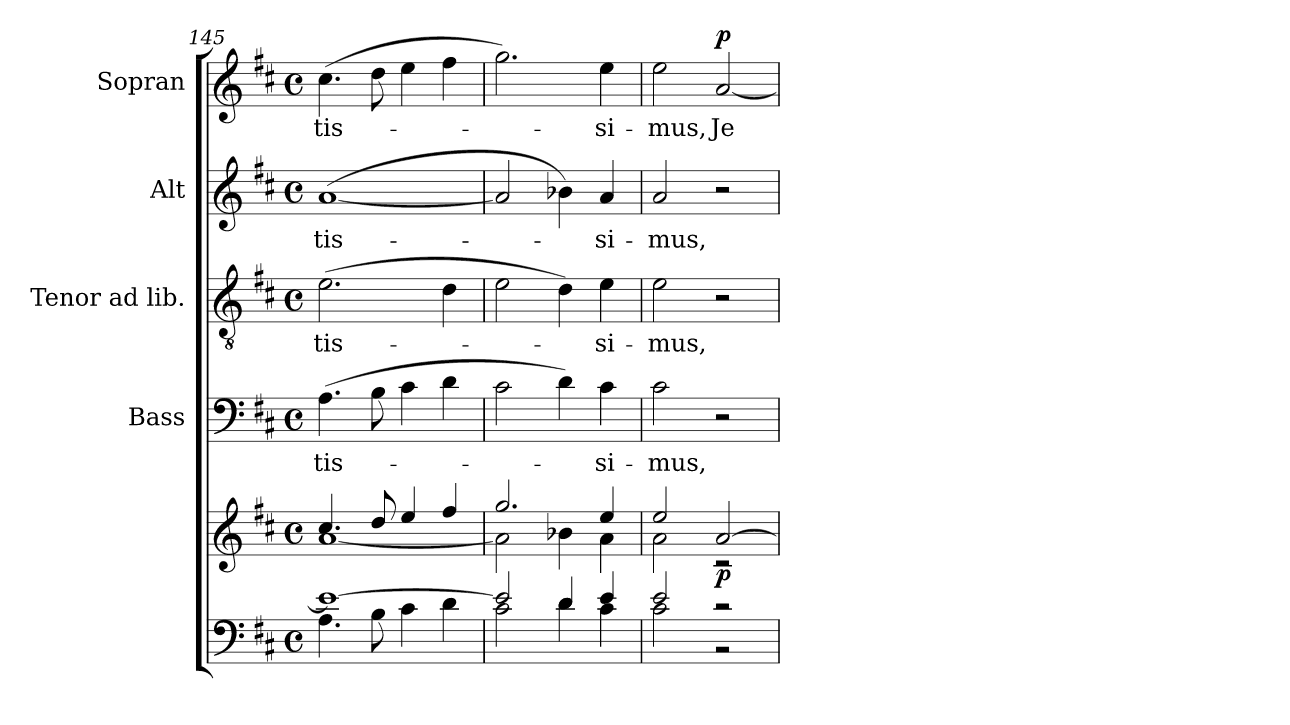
**kern	**kern	**dynam	**kern	**text	**kern	**text	**kern	**text	**kern	**text	**dynam
*part5	*part5	*part5	*part4	*part4	*part3	*part3	*part2	*part2	*part1	*part1	*part1
*staff6	*staff5	*staff5/6	*staff4	*staff4	*staff3	*staff3	*staff2	*staff2	*staff1	*staff1	*staff1
*	*	*	*I"Bass	*	*I"Tenor ad lib.	*	*I"Alt	*	*I"Sopran	*	*
*	*	*	*I'B.	*	*I'T.	*	*I'A.	*	*I'S.	*	*
*clefF4	*clefG2	*	*clefF4	*	*clefGv2	*	*clefG2	*	*clefG2	*	*
*k[f#c#]	*k[f#c#]	*	*k[f#c#]	*	*k[f#c#]	*	*k[f#c#]	*	*k[f#c#]	*	*
*D:	*D:	*	*D:	*	*D:	*	*D:	*	*D:	*	*
*M4/4	*M4/4	*	*M4/4	*	*M4/4	*	*M4/4	*	*M4/4	*	*
*met(c)	*met(c)	*	*met(c)	*	*met(c)	*	*met(c)	*	*met(c)	*	*
=145	=145	=145	=145	=145	=145	=145	=145	=145	=145	=145	=145
*^	*^	*	*	*	*	*	*	*	*	*	*
!	!	!	!	!	!	!LO:LY:b	!	!LO:LY:b	!	!LO:LY:b	!	!LO:LY:b	!
1e_	4.A\	4.cc#/	[<1a	.	(>4.A\	-tis-	(>2.e\	-tis-	(>[1a	-tis-	(>4.cc#\	-tis-	.
.	8B\	8dd/	.	.	8B\	.	.	.	.	.	8dd\	.	.
.	4c#\	4ee/	.	.	4c#\	.	.	.	.	.	4ee\	.	.
.	4d\	4ff#/	.	.	4d\	.	4d\	.	.	.	4ff#\	.	.
!!LO:LB:g=z
=146	=146	=146	=146	=146	=146	=146	=146	=146	=146	=146	=146	=146	=146
2e/]	2c#\	2.gg/	2a\]	.	2c#\	.	2e\	.	2a/]	.	2.gg\)	.	.
4d/	4d\	.	4b-X\	.	4d\)	.	4d\)	.	4b-X\)	.	.	.	.
!	!	!	!	!	!	!LO:LY:b	!	!LO:LY:b	!	!LO:LY:b	!	!LO:LY:b	!
4e/	4c#\	4ee/	4a\	.	4c#\	-si-	4e\	-si-	4a/	-si-	4ee\	-si-	.
=147	=147	=147	=147	=147	=147	=147	=147	=147	=147	=147	=147	=147	=147
!	!	!	!	!	!	!LO:LY:b	!	!LO:LY:b	!	!LO:LY:b	!	!LO:LY:b	!
2e/	2c#\	2ee/	2a\	.	2c#\	-mus,	2e\	-mus,	2a/	-mus,	2ee\	-mus,	.
!	!	!	!	!LO:DY:b	!	!	!	!	!	!	!	!LO:LY:b	!LO:DY:a
2r	2r	[>2a/	2rd	p	2r	.	2r	.	2r	.	[2a/	Je-	p
*v	*v	*	*	*	*	*	*	*	*	*	*	*	*
*	*v	*v	*	*	*	*	*	*	*	*	*	*
=	=	=	=	=	=	=	=	=	=	=	=
*-	*-	*-	*-	*-	*-	*-	*-	*-	*-	*-	*-
